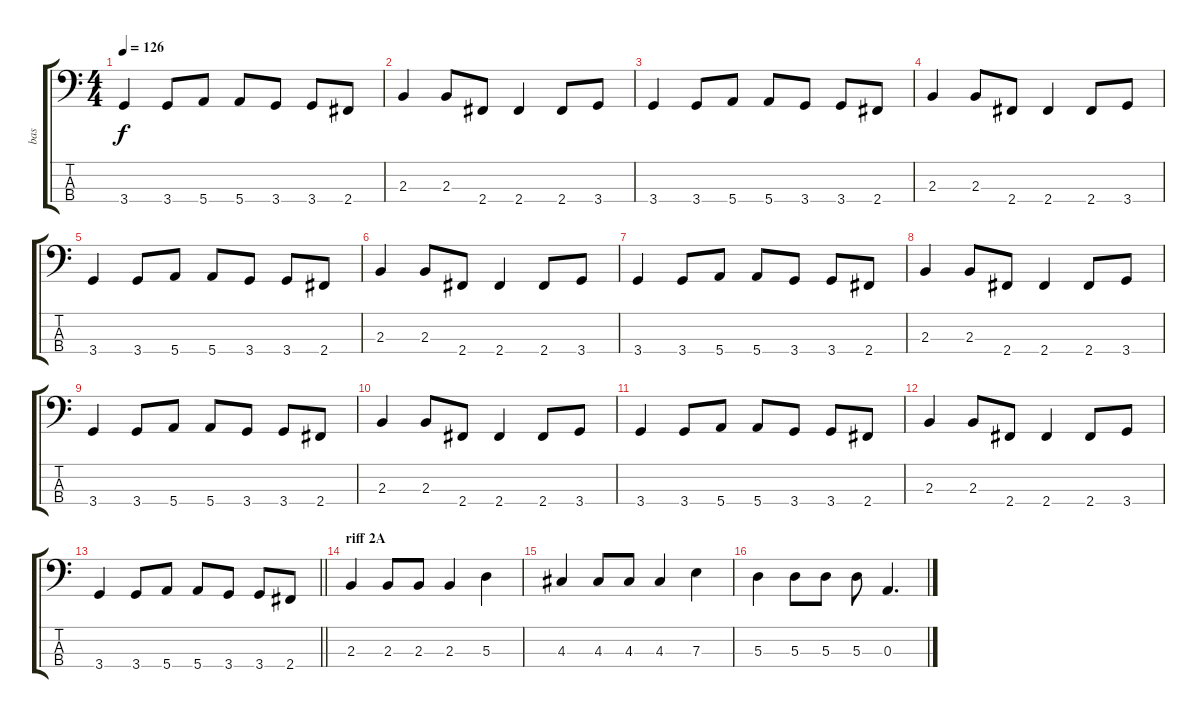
\track ("bas" "bas") {instrument electricbassfinger}
\staff {score tabs}
\tuning (G2 D2 A1 E1) {hide}
\ts (4 4)
\tempo 126
\clef f4
\ks c
3.4.4{dy f} 3.4.8 5.4.8 5.4.8 3.4.8 3.4.8 2.4.8 |
2.3.4 2.3.8 2.4.8 2.4.4 2.4.8 3.4.8 |
3.4.4 3.4.8 5.4.8 5.4.8 3.4.8 3.4.8 2.4.8 |
2.3.4 2.3.8 2.4.8 2.4.4 2.4.8 3.4.8 |
3.4.4 3.4.8 5.4.8 5.4.8 3.4.8 3.4.8 2.4.8 |
2.3.4 2.3.8 2.4.8 2.4.4 2.4.8 3.4.8 |
3.4.4 3.4.8 5.4.8 5.4.8 3.4.8 3.4.8 2.4.8 |
2.3.4 2.3.8 2.4.8 2.4.4 2.4.8 3.4.8 |
3.4.4 3.4.8 5.4.8 5.4.8 3.4.8 3.4.8 2.4.8 |
2.3.4 2.3.8 2.4.8 2.4.4 2.4.8 3.4.8 |
3.4.4 3.4.8 5.4.8 5.4.8 3.4.8 3.4.8 2.4.8 |
2.3.4 2.3.8 2.4.8 2.4.4 2.4.8 3.4.8 |
\barLineRight lightlight
3.4.4 3.4.8 5.4.8 5.4.8 3.4.8 3.4.8 2.4.8 |
\section ("" "riff 2A")
2.3.4 2.3.8 2.3.8 2.3.4 5.3.4 |
4.3.4 4.3.8 4.3.8 4.3.4 7.3.4 |
5.3.4 5.3.8 5.3.8 5.3.8 0.3.4{d}
